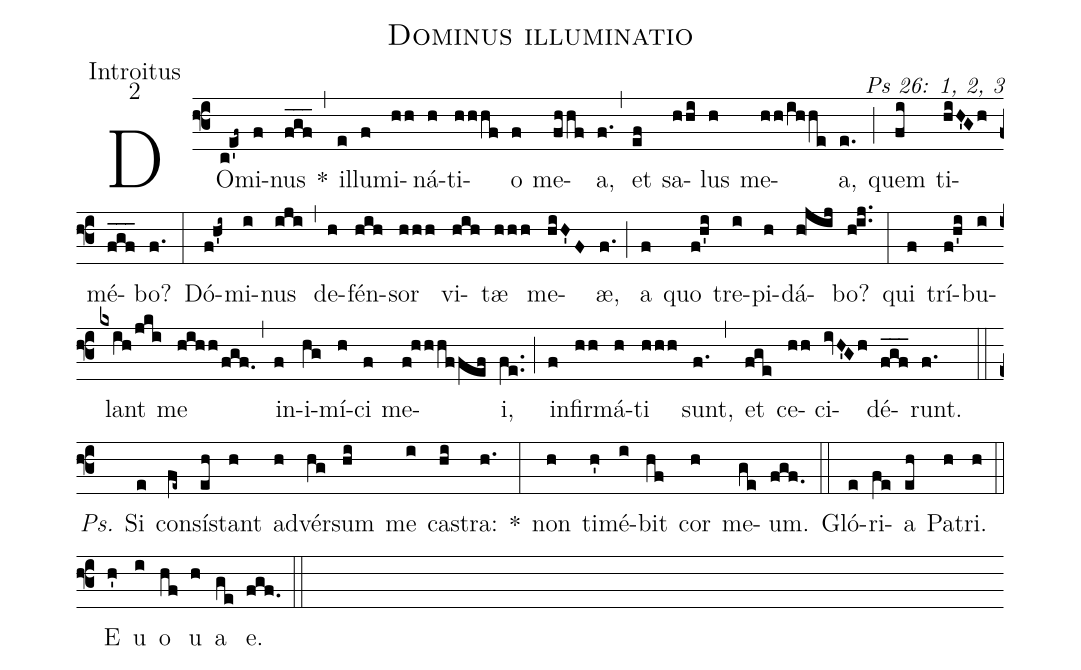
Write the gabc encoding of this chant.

name: Dominus illuminatio;
office-part: Introitus;
mode: 2;
commentary: Ps 26: 1, 2, 3;
%%
(f3) DO(c!e'f~)mi(f)nus(f_g_f_) *(,) il(e)lu(f)mi(hh)ná(h)ti(hhhf)o(f) me(fhhf)a,(f.) (,) et(ef) sa(hhi)lus(h) me(hh/ihhe)a,(e.) (;) quem(fi) ti(hiH'Gh)mé(f_g_f_)bo?(f.) (:)
Dó(f!h'i~)mi(i)nus(iji) (,) de(h)fén(hih)sor(hhh) vi(hih)tæ(hhh) me(hiH'F)æ,(f.) (;) a(f) quo(f!h'i) tre(i)pi(h)dá(h!jij)bo?(hij..) (:)
qui(f) trí(f!h'i)bu(i)lant(kxih/jki) me(hihh/fgf.) (,) in(f)i(hg)mí(h)ci(f) me(f!hhhffef)i,(fe..) (;) in(f)fir(hh)má(h)ti(hhh) sunt,(f.) (,) et(fge) ce(hh)ci(ivH'Gh)dé(f_g_f_)runt.(f.) (::)
<i>Ps.</i> Si(e) con(fe~)sís(eh)tant(h) ad(h)vér(hg)sum(hi) me(i) cas(hi)tra:(h.) *(:)
non(h) ti(h')mé(i)bit(hf) cor(h) me(ge)um.(fgf.) (::)
Gló(e)ri(fe)a(eh) Pa(h)tri.(h) (::)
<eu>E(h') u(i) o(hf) u(h) a(ge) e.</eu>(fgf.) (::)
